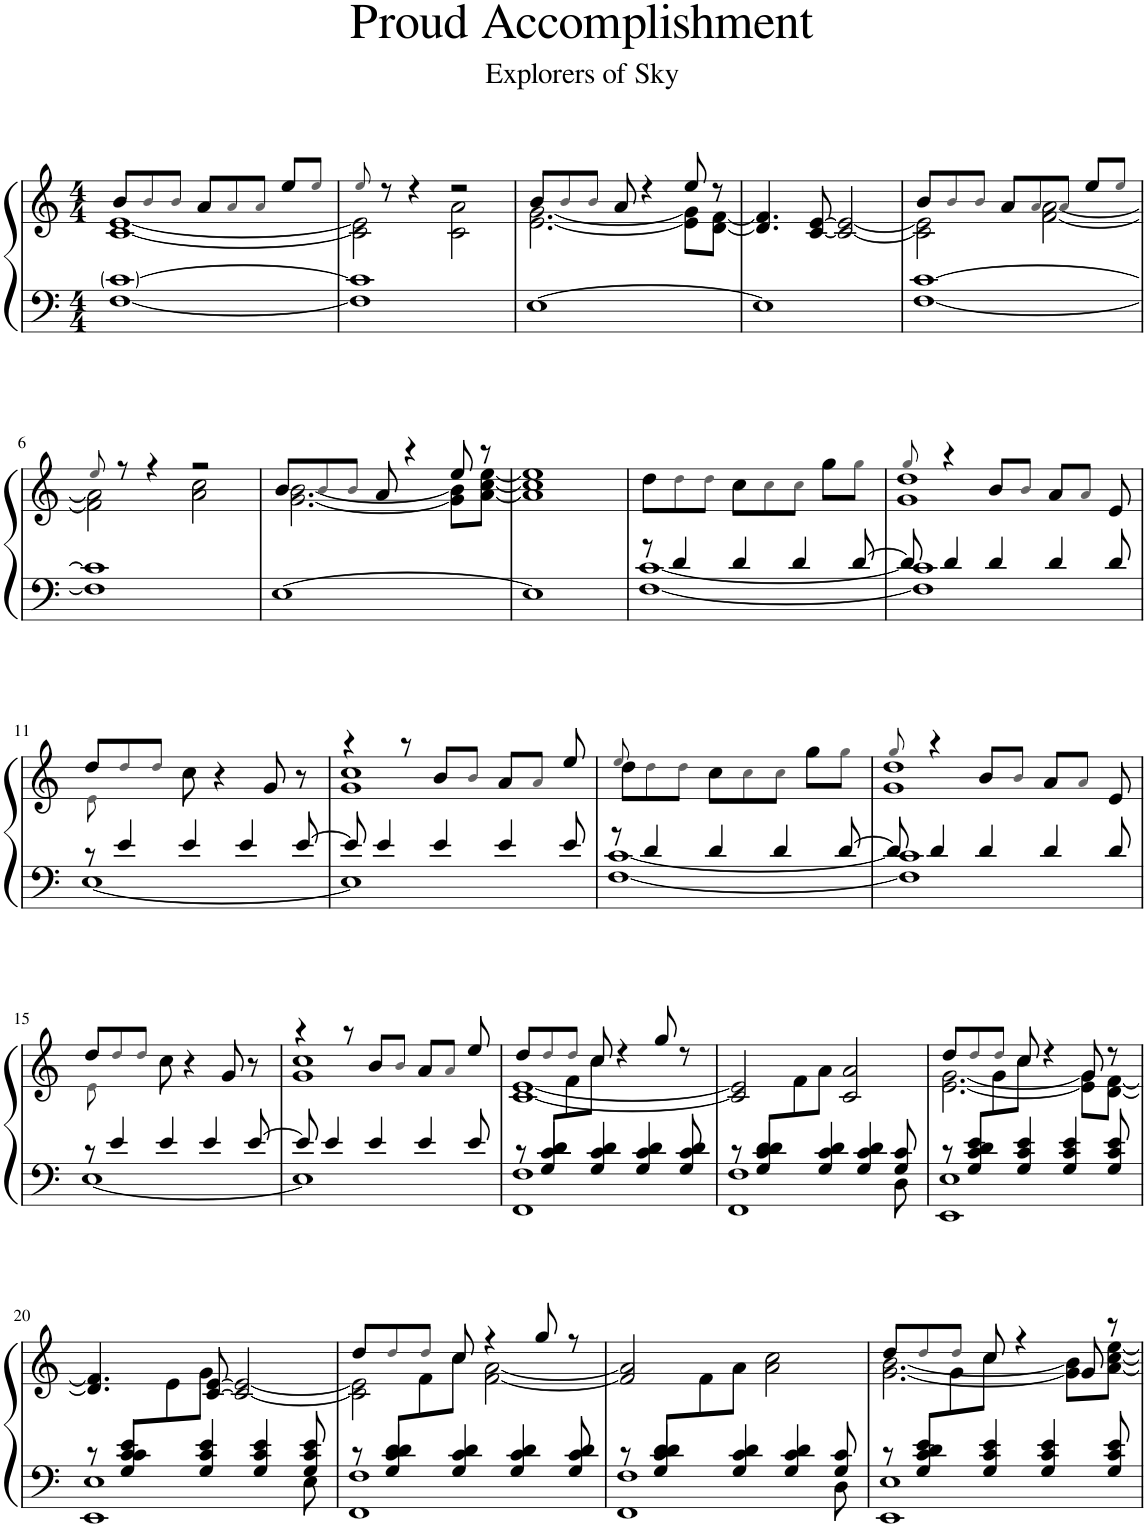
**kern	**kern
*part1	*part1
*staff2	*staff1
*I"Piano	*
*I'Pno.	*
*clefF4	*clefG2
*k[]	*k[]
*M4/4	*M4/4
=1	=1
*	*^
[1F [1c	8b/L	[1c [1e
.	8b!i/	.
.	8b!i/J	.
.	8a/L	.
.	8a!i/	.
.	8a!i/J	.
.	8ee/L	.
.	8ee!i/J	.
=2	=2	=2
1F] 1c]	8ee!i/	2c\] 2e\]
.	8r	.
.	4r	.
.	2r	2c\ 2a\
=3	=3	=3
[1E	8b/L	[2.e\ [2.g\
.	8b!i/	.
.	8b!i/J	.
.	8a/	.
.	4r	.
.	8ee/	8e\] 8g\]L
.	8r	[8d\ [8f\J
*	*v	*v
=4	=4
1E]	4.d/] 4.f/]
.	[8c/ [8e/
.	2c/_ 2e/_
=5	=5
*	*^
[1F [1c	8b/L	2c\] 2e\]
.	8b!i/	.
.	8b!i/J	.
.	8a/L	.
.	8a!i/	[2f\ [2a\
.	8a!i/J	.
.	8ee/L	.
.	8ee!i/J	.
!!LO:LB:g=z	!!
=6	=6	=6
1F] 1c]	8ee!i/	2f\] 2a\]
.	8r	.
.	4r	.
.	2r	2a\ 2cc\
=7	=7	=7
[1E	8b/L	[2.g\ [2.b\
.	8b!i/	.
.	8b!i/J	.
.	8a/	.
.	4r	.
.	8ee/	8g\] 8b\]L
.	8r	[8a\ [8cc\ [8ee\J
*	*v	*v
=8	=8
1E]	1a] 1cc] 1ee]
=9	=9
*^	*
8r	[1F [1c	8dd\L
4d/	.	8dd!i\
.	.	8dd!i\J
4d/	.	8cc\L
.	.	8cc!i\
4d/	.	8cc!i\J
.	.	8gg\L
[8d/	.	8gg!i\J
=10	=10	=10
*	*	*^
8d/]	1F] 1c]	8gg!i/	1g 1dd
4d/	.	4r	.
4d/	.	8b/L	.
.	.	8b!i/J	.
4d/	.	8a/L	.
.	.	8a!i/J	.
8d/	.	8e/	.
!!LO:LB:g=z	!!
=11	=11	=11	=11
8r	[1E	8dd/L	8e!i\
4e/	.	8dd!i/	2..ryy
.	.	8dd!i/J	.
4e/	.	8cc\	.
.	.	4r	.
4e/	.	.	.
.	.	8g/	.
[8e/	.	8r	.
=12	=12	=12	=12
8e/]	1E]	4r	1g 1cc
4e/	.	.	.
.	.	8r	.
4e/	.	8b/L	.
.	.	8b!i/J	.
4e/	.	8a/L	.
.	.	8a!i/J	.
8e/	.	8ee/	.
=13	=13	=13	=13
8r	[1F [1c	8ee!i/	8dd\L
4d/	.	8ryy	8dd!i\
.	.	4ryy	8dd!i\J
4d/	.	.	8cc\L
.	.	2ryy	8cc!i\
4d/	.	.	8cc!i\J
.	.	.	8gg\L
[8d/	.	.	8gg!i\J
=14	=14	=14	=14
8d/]	1F] 1c]	8gg!i/	1g 1dd
4d/	.	4r	.
4d/	.	8b/L	.
.	.	8b!i/J	.
4d/	.	8a/L	.
.	.	8a!i/J	.
8d/	.	8e/	.
!!LO:LB:g=z	!!
=15	=15	=15	=15
8r	[1E	8dd/L	8e!i\
4e/	.	8dd!i/	2..ryy
.	.	8dd!i/J	.
4e/	.	8cc\	.
.	.	4r	.
4e/	.	.	.
.	.	8g/	.
[8e/	.	8r	.
=16	=16	=16	=16
8e/]	1E]	4r	1g 1cc
4e/	.	.	.
.	.	8r	.
4e/	.	8b/L	.
.	.	8b!i/J	.
4e/	.	8a/L	.
.	.	8a!i/J	.
8e/	.	8ee/	.
=17	=17	=17	=17
*	*^	*	*^
8ryy	8r	1FF 1F	8dd/L	[1c [1e	8ryy
8d/L	4G/ 4c/ 4d/	.	8dd!i/	.	8ryy
2.ryy	.	.	8dd!i/J	.	8f\
.	4G/ 4c/ 4d/	.	8cc/	.	8cc\J
.	.	.	4r	.	2ryy
.	4G/ 4c/ 4d/	.	.	.	.
.	.	.	8gg/	.	.
.	8G/ 8c/ 8d/	.	8r	.	.
*	*	*	*	*v	*v
=18	=18	=18	=18	=18
*	*	*^	*	*
8ryy	8r	1FF 1F	2ryy	2c/] 2e/]	8ryy
8d/L	4G/ 4c/ 4d/	.	.	.	8ryy
2.ryy	.	.	.	.	8f\
.	4G/ 4c/ 4d/	.	.	.	8a\J
.	.	.	4ryy	2c/ 2a/	2ryy
.	4G/ 4c/ 4d/	.	.	.	.
.	.	.	8ryy	.	.
.	8G/ 8c/	.	8D\	.	.
*	*	*v	*v	*	*
=19	=19	=19	=19	=19
*	*	*	*	*^
8ryy	8r	1EE 1E	8dd/L	[2.e\ [2.g\	8ryy
8d/L	4G/ 4c/ 4e/	.	8dd!i/	.	8ryy
2.ryy	.	.	8dd!i/J	.	8g\
.	4G/ 4c/ 4e/	.	8cc/	.	8cc\J
.	.	.	4r	.	2ryy
.	4G/ 4c/ 4e/	.	.	.	.
.	.	.	8g/	8e\] 8g\]L	.
.	8G/ 8c/ 8e/	.	8r	[8d\ [8f\J	.
*	*	*	*	*v	*v
!!LO:LB:g=z
=20	=20	=20	=20	=20
*	*	*^	*	*
8ryy	8r	1EE 1E	2ryy	4.d/] 4.f/]	8ryy
8c/L	4G/ 4c/ 4e/	.	.	.	8ryy
2.ryy	.	.	.	.	8e\
.	4G/ 4c/ 4e/	.	.	[8c/ [8e/	8g\J
.	.	.	4ryy	2c/_ 2e/_	2ryy
.	4G/ 4c/ 4e/	.	.	.	.
.	.	.	8ryy	.	.
.	8G/ 8c/ 8e/	.	8E\	.	.
*	*	*v	*v	*	*
=21	=21	=21	=21	=21
*	*	*	*	*^
8ryy	8r	1FF 1F	8dd/L	2c\] 2e\]	8ryy
8d/L	4G/ 4c/ 4d/	.	8dd!i/	.	8ryy
2.ryy	.	.	8dd!i/J	.	8f\
.	4G/ 4c/ 4d/	.	8cc/	.	8cc\J
.	.	.	4r	[2f\ [2a\	2ryy
.	4G/ 4c/ 4d/	.	.	.	.
.	.	.	8gg/	.	.
.	8G/ 8c/ 8d/	.	8r	.	.
*	*	*	*	*v	*v
=22	=22	=22	=22	=22
*	*	*^	*	*
8ryy	8r	1FF 1F	2ryy	2f/] 2a/]	8ryy
8d/L	4G/ 4c/ 4d/	.	.	.	8ryy
2.ryy	.	.	.	.	8f\
.	4G/ 4c/ 4d/	.	.	.	8a\J
.	.	.	4ryy	2a\ 2cc\	2ryy
.	4G/ 4c/ 4d/	.	.	.	.
.	.	.	8ryy	.	.
.	8G/ 8c/	.	8D\	.	.
*	*	*v	*v	*	*
=23	=23	=23	=23	=23
*	*	*	*	*^
8ryy	8r	1EE 1E	8dd/L	[2.g\ [2.b\	8ryy
8d/L	4G/ 4c/ 4e/	.	8dd!i/	.	8ryy
2.ryy	.	.	8dd!i/J	.	8g\
.	4G/ 4c/ 4e/	.	8cc/	.	8cc\J
.	.	.	4r	.	2ryy
.	4G/ 4c/ 4e/	.	.	.	.
.	.	.	8g/	8g\] 8b\]L	.
.	8G/ 8c/ 8e/	.	8r	[8a\ [8cc\ [8ee\J	.
*v	*v	*v	*	*	*
*	*v	*v	*v
=	=
*-	*-
